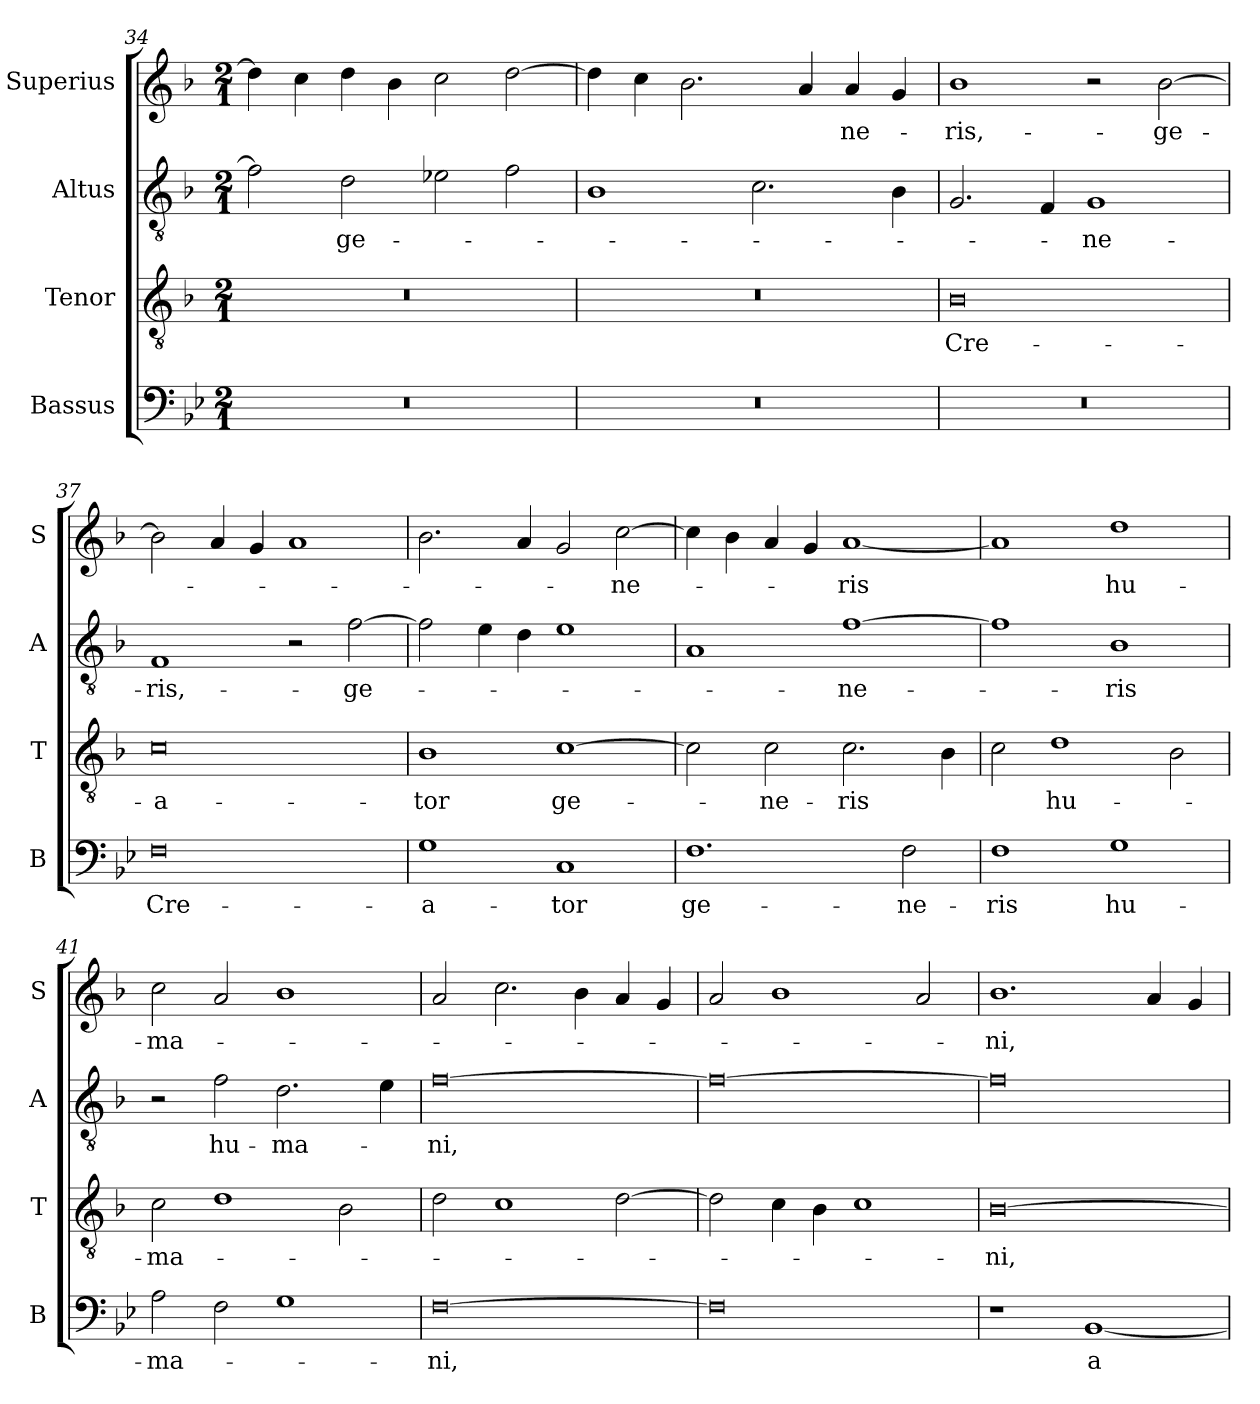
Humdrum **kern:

**kern	**text	**kern	**text	**kern	**text	**kern	**text
*part4	*part4	*part3	*part3	*part2	*part2	*part1	*part1
*staff4	*staff4	*staff3	*staff3	*staff2	*staff2	*staff1	*staff1
*I"Bassus	*	*I"Tenor	*	*I"Altus	*	*I"Superius	*
*I'B	*	*I'T	*	*I'A	*	*I'S	*
*clefF4	*	*clefGv2	*	*clefGv2	*	*clefG2	*
*k[b-e-]	*	*k[b-]	*	*k[b-]	*	*k[b-]	*
*M2/1	*	*M2/1	*	*M2/1	*	*M2/1	*
=34	=34	=34	=34	=34	=34	=34	=34
0r	.	0r	.	2f]	.	4dd]	.
.	.	.	.	.	.	4cc	.
.	.	.	.	2d	ge-	4dd	.
.	.	.	.	.	.	4b-	.
.	.	.	.	2e-X	.	2cc	.
.	.	.	.	2f	.	[2dd	.
=35	=35	=35	=35	=35	=35	=35	=35
0r	.	0r	.	1B-	.	4dd]	.
.	.	.	.	.	.	4cc	.
.	.	.	.	.	.	2.b-	.
.	.	.	.	2.c	.	.	.
.	.	.	.	.	.	4a	.
.	.	.	.	.	.	4a	-ne-
.	.	.	.	4B-	.	4g	.
=36	=36	=36	=36	=36	=36	=36	=36
0r	.	0B-	Cre-	2.G	.	1b-	-ris,-
.	.	.	.	4F	.	.	.
.	.	.	.	1G	-ne-	2r	.
.	.	.	.	.	.	[2b-	-ge-
=37	=37	=37	=37	=37	=37	=37	=37
0F	Cre-	0c	-a-	1F	-ris,-	2b-]	.
.	.	.	.	.	.	4a	.
.	.	.	.	.	.	4g	.
.	.	.	.	2r	.	1a	.
.	.	.	.	[2f	-ge-	.	.
=38	=38	=38	=38	=38	=38	=38	=38
1G	-a-	1B-	-tor	2f]	.	2.b-	.
.	.	.	.	4e	.	.	.
.	.	.	.	4d	.	4a	.
1C	-tor	[1c	ge-	1e	.	2g	.
.	.	.	.	.	.	[2cc	-ne-
=39	=39	=39	=39	=39	=39	=39	=39
1.F	ge-	2c]	.	1A	.	4cc]	.
.	.	.	.	.	.	4b-	.
.	.	2c	-ne-	.	.	4a	.
.	.	.	.	.	.	4g	.
.	.	2.c	-ris	[1f	-ne-	[1a	-ris
2F	-ne-	.	.	.	.	.	.
.	.	4B-	.	.	.	.	.
=40	=40	=40	=40	=40	=40	=40	=40
1F	-ris	2c	.	1f]	.	1a]	.
.	.	1d	hu-	.	.	.	.
1G	hu-	.	.	1B-	-ris	1dd	hu-
.	.	2B-	.	.	.	.	.
=41	=41	=41	=41	=41	=41	=41	=41
2A	-ma-	2c	-ma-	2r	.	2cc	-ma-
2F	.	1d	.	2f	hu-	2a	.
1G	.	.	.	2.d	-ma-	1b-	.
.	.	2B-	.	.	.	.	.
.	.	.	.	4e	.	.	.
=42	=42	=42	=42	=42	=42	=42	=42
[0F	-ni,	2d	.	[0f	-ni,	2a	.
.	.	1c	.	.	.	2.cc	.
.	.	.	.	.	.	4b-	.
.	.	[2d	.	.	.	4a	.
.	.	.	.	.	.	4g	.
=43	=43	=43	=43	=43	=43	=43	=43
0F]	.	2d]	.	0f_	.	2a	.
.	.	4c	.	.	.	1b-	.
.	.	4B-	.	.	.	.	.
.	.	1c	.	.	.	.	.
.	.	.	.	.	.	2a	.
=44	=44	=44	=44	=44	=44	=44	=44
1r	.	[0B-	-ni,	0f]	.	1.b-	-ni,
[1BB-	a-	.	.	.	.	.	.
.	.	.	.	.	.	4a	.
.	.	.	.	.	.	4g	.
=	=	=	=	=	=	=	=
*-	*-	*-	*-	*-	*-	*-	*-
